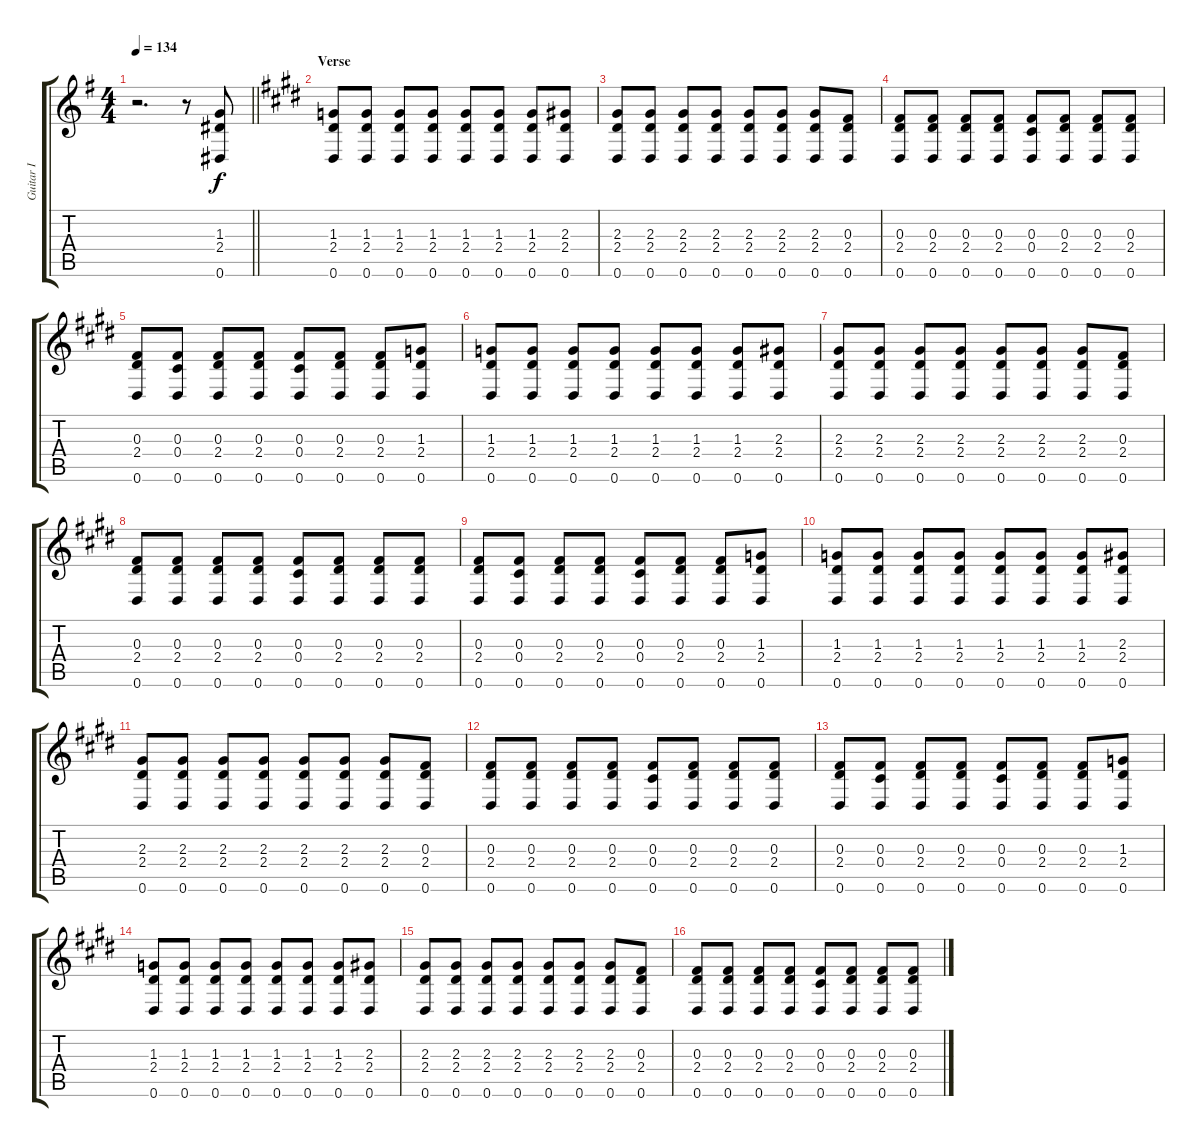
\track ("Guitar I" "Guitar I") {instrument distortionguitar}
\staff {score tabs}
\tuning (Eb4 Bb3 Gb3 Db3 Ab2 Eb2) {hide}
\ts (4 4)
\tempo 134
\clef g2
\barLineRight lightlight
\ks eminor
r.2{d dy f} r.8 (1.3 2.4 0.6).8 |
\section ("" "Verse")
\ks e
(1.3 2.4 0.6).8 (1.3 2.4 0.6).8 (1.3 2.4 0.6).8 (1.3 2.4 0.6).8 (1.3 2.4 0.6).8 (1.3 2.4 0.6).8 (1.3 2.4 0.6).8 (2.3 2.4 0.6).8 |
(2.3 2.4 0.6).8 (2.3 2.4 0.6).8 (2.3 2.4 0.6).8 (2.3 2.4 0.6).8 (2.3 2.4 0.6).8 (2.3 2.4 0.6).8 (2.3 2.4 0.6).8 (0.3 2.4 0.6).8 |
(0.3 2.4 0.6).8 (0.3 2.4 0.6).8 (0.3 2.4 0.6).8 (0.3 2.4 0.6).8 (0.3 0.4 0.6).8 (0.3 2.4 0.6).8 (0.3 2.4 0.6).8 (0.3 2.4 0.6).8 |
(0.3 2.4 0.6).8 (0.3 0.4 0.6).8 (0.3 2.4 0.6).8 (0.3 2.4 0.6).8 (0.3 0.4 0.6).8 (0.3 2.4 0.6).8 (0.3 2.4 0.6).8 (1.3 2.4 0.6).8 |
(1.3 2.4 0.6).8 (1.3 2.4 0.6).8 (1.3 2.4 0.6).8 (1.3 2.4 0.6).8 (1.3 2.4 0.6).8 (1.3 2.4 0.6).8 (1.3 2.4 0.6).8 (2.3 2.4 0.6).8 |
(2.3 2.4 0.6).8 (2.3 2.4 0.6).8 (2.3 2.4 0.6).8 (2.3 2.4 0.6).8 (2.3 2.4 0.6).8 (2.3 2.4 0.6).8 (2.3 2.4 0.6).8 (0.3 2.4 0.6).8 |
(0.3 2.4 0.6).8 (0.3 2.4 0.6).8 (0.3 2.4 0.6).8 (0.3 2.4 0.6).8 (0.3 0.4 0.6).8 (0.3 2.4 0.6).8 (0.3 2.4 0.6).8 (0.3 2.4 0.6).8 |
(0.3 2.4 0.6).8 (0.3 0.4 0.6).8 (0.3 2.4 0.6).8 (0.3 2.4 0.6).8 (0.3 0.4 0.6).8 (0.3 2.4 0.6).8 (0.3 2.4 0.6).8 (1.3 2.4 0.6).8 |
(1.3 2.4 0.6).8 (1.3 2.4 0.6).8 (1.3 2.4 0.6).8 (1.3 2.4 0.6).8 (1.3 2.4 0.6).8 (1.3 2.4 0.6).8 (1.3 2.4 0.6).8 (2.3 2.4 0.6).8 |
(2.3 2.4 0.6).8 (2.3 2.4 0.6).8 (2.3 2.4 0.6).8 (2.3 2.4 0.6).8 (2.3 2.4 0.6).8 (2.3 2.4 0.6).8 (2.3 2.4 0.6).8 (0.3 2.4 0.6).8 |
(0.3 2.4 0.6).8 (0.3 2.4 0.6).8 (0.3 2.4 0.6).8 (0.3 2.4 0.6).8 (0.3 0.4 0.6).8 (0.3 2.4 0.6).8 (0.3 2.4 0.6).8 (0.3 2.4 0.6).8 |
(0.3 2.4 0.6).8 (0.3 0.4 0.6).8 (0.3 2.4 0.6).8 (0.3 2.4 0.6).8 (0.3 0.4 0.6).8 (0.3 2.4 0.6).8 (0.3 2.4 0.6).8 (1.3 2.4 0.6).8 |
(1.3 2.4 0.6).8 (1.3 2.4 0.6).8 (1.3 2.4 0.6).8 (1.3 2.4 0.6).8 (1.3 2.4 0.6).8 (1.3 2.4 0.6).8 (1.3 2.4 0.6).8 (2.3 2.4 0.6).8 |
(2.3 2.4 0.6).8 (2.3 2.4 0.6).8 (2.3 2.4 0.6).8 (2.3 2.4 0.6).8 (2.3 2.4 0.6).8 (2.3 2.4 0.6).8 (2.3 2.4 0.6).8 (0.3 2.4 0.6).8 |
(0.3 2.4 0.6).8 (0.3 2.4 0.6).8 (0.3 2.4 0.6).8 (0.3 2.4 0.6).8 (0.3 0.4 0.6).8 (0.3 2.4 0.6).8 (0.3 2.4 0.6).8 (0.3 2.4 0.6).8
